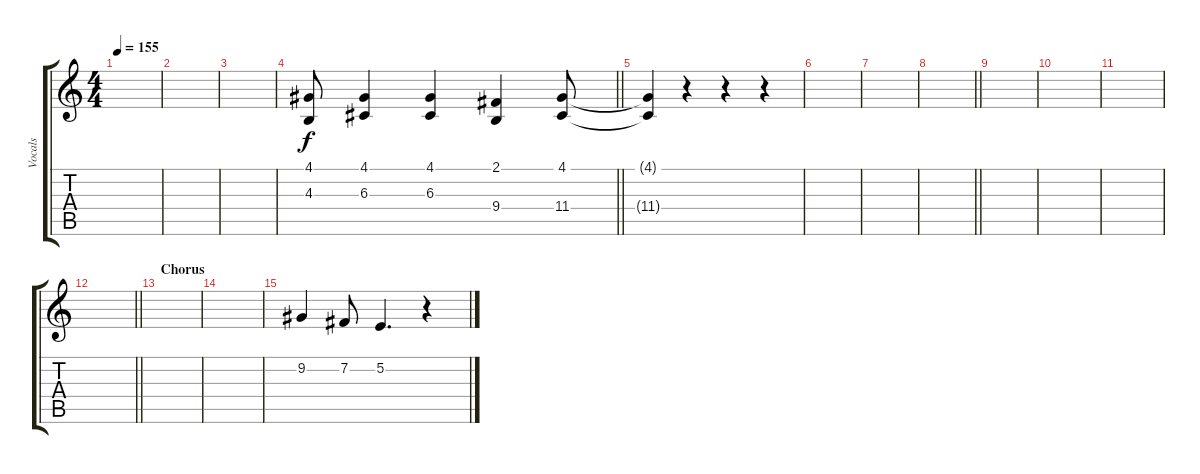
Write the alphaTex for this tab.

\track ("Vocals" "Vocals") {instrument sopranosax}
\staff {score tabs}
\tuning (E4 B3 G3 D3 A2 E2) {hide}
\ts (4 4)
\tempo 155
\clef g2
\ks c
|
|
|
\barLineRight lightlight
(4.1 4.3).8 (4.1 6.3).4 (4.1 6.3).4 (2.1 9.4).4 (4.1 11.4).8 |
(4.1{t} 11.4{t}).4 r.4 r.4 r.4 |
|
|
\barLineRight lightlight
|
|
|
|
\barLineRight lightlight
|
\section ("" "Chorus")
|
|
9.2.4 7.2.8 5.2.4{d} r.4
